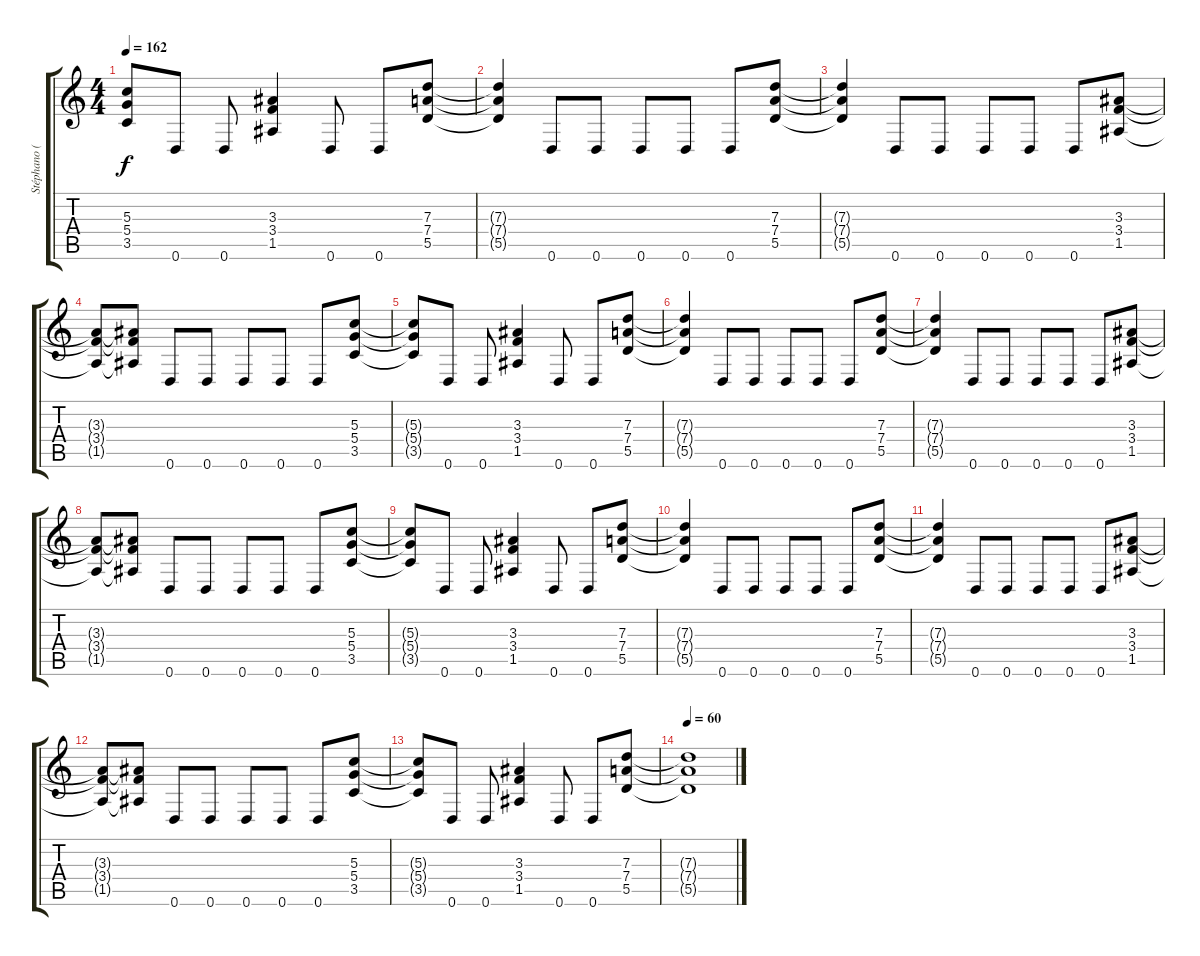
\track ("Stéphano (guitare)" "Stéphano (") {instrument overdrivenguitar}
\staff {score tabs}
\tuning (E4 B3 G3 D3 A2 D2) {hide}
\ts (4 4)
\tempo 162
\clef g2
\ks c
(5.3{t} 5.4{t} 3.5{t}).8{dy f} 0.6.8 0.6.8 (3.3 3.4 1.5).4 0.6.8 0.6.8 (7.3 7.4 5.5).8 |
(7.3{t} 7.4{t} 5.5{t}).4 0.6.8 0.6.8 0.6.8 0.6.8 0.6.8 (7.3 7.4 5.5).8 |
(7.3{t} 7.4{t} 5.5{t}).4 0.6.8 0.6.8 0.6.8 0.6.8 0.6.8 (3.3 3.4 1.5).8 |
(3.3{t} 3.4{t} 1.5{t}).8 (3.3{t} 3.4{t} 1.5{t}).8 0.6.8 0.6.8 0.6.8 0.6.8 0.6.8 (5.3 5.4 3.5).8 |
(5.3{t} 5.4{t} 3.5{t}).8 0.6.8 0.6.8 (3.3 3.4 1.5).4 0.6.8 0.6.8 (7.3 7.4 5.5).8 |
(7.3{t} 7.4{t} 5.5{t}).4 0.6.8 0.6.8 0.6.8 0.6.8 0.6.8 (7.3 7.4 5.5).8 |
(7.3{t} 7.4{t} 5.5{t}).4 0.6.8 0.6.8 0.6.8 0.6.8 0.6.8 (3.3 3.4 1.5).8 |
(3.3{t} 3.4{t} 1.5{t}).8 (3.3{t} 3.4{t} 1.5{t}).8 0.6.8 0.6.8 0.6.8 0.6.8 0.6.8 (5.3 5.4 3.5).8 |
(5.3{t} 5.4{t} 3.5{t}).8 0.6.8 0.6.8 (3.3 3.4 1.5).4 0.6.8 0.6.8 (7.3 7.4 5.5).8 |
(7.3{t} 7.4{t} 5.5{t}).4 0.6.8 0.6.8 0.6.8 0.6.8 0.6.8 (7.3 7.4 5.5).8 |
(7.3{t} 7.4{t} 5.5{t}).4 0.6.8 0.6.8 0.6.8 0.6.8 0.6.8 (3.3 3.4 1.5).8 |
(3.3{t} 3.4{t} 1.5{t}).8 (3.3{t} 3.4{t} 1.5{t}).8 0.6.8 0.6.8 0.6.8 0.6.8 0.6.8 (5.3 5.4 3.5).8 |
(5.3{t} 5.4{t} 3.5{t}).8 0.6.8 0.6.8 (3.3 3.4 1.5).4 0.6.8 0.6.8 (7.3 7.4 5.5).8 |
\tempo 60
(7.3{t} 7.4{t} 5.5{t}).1
